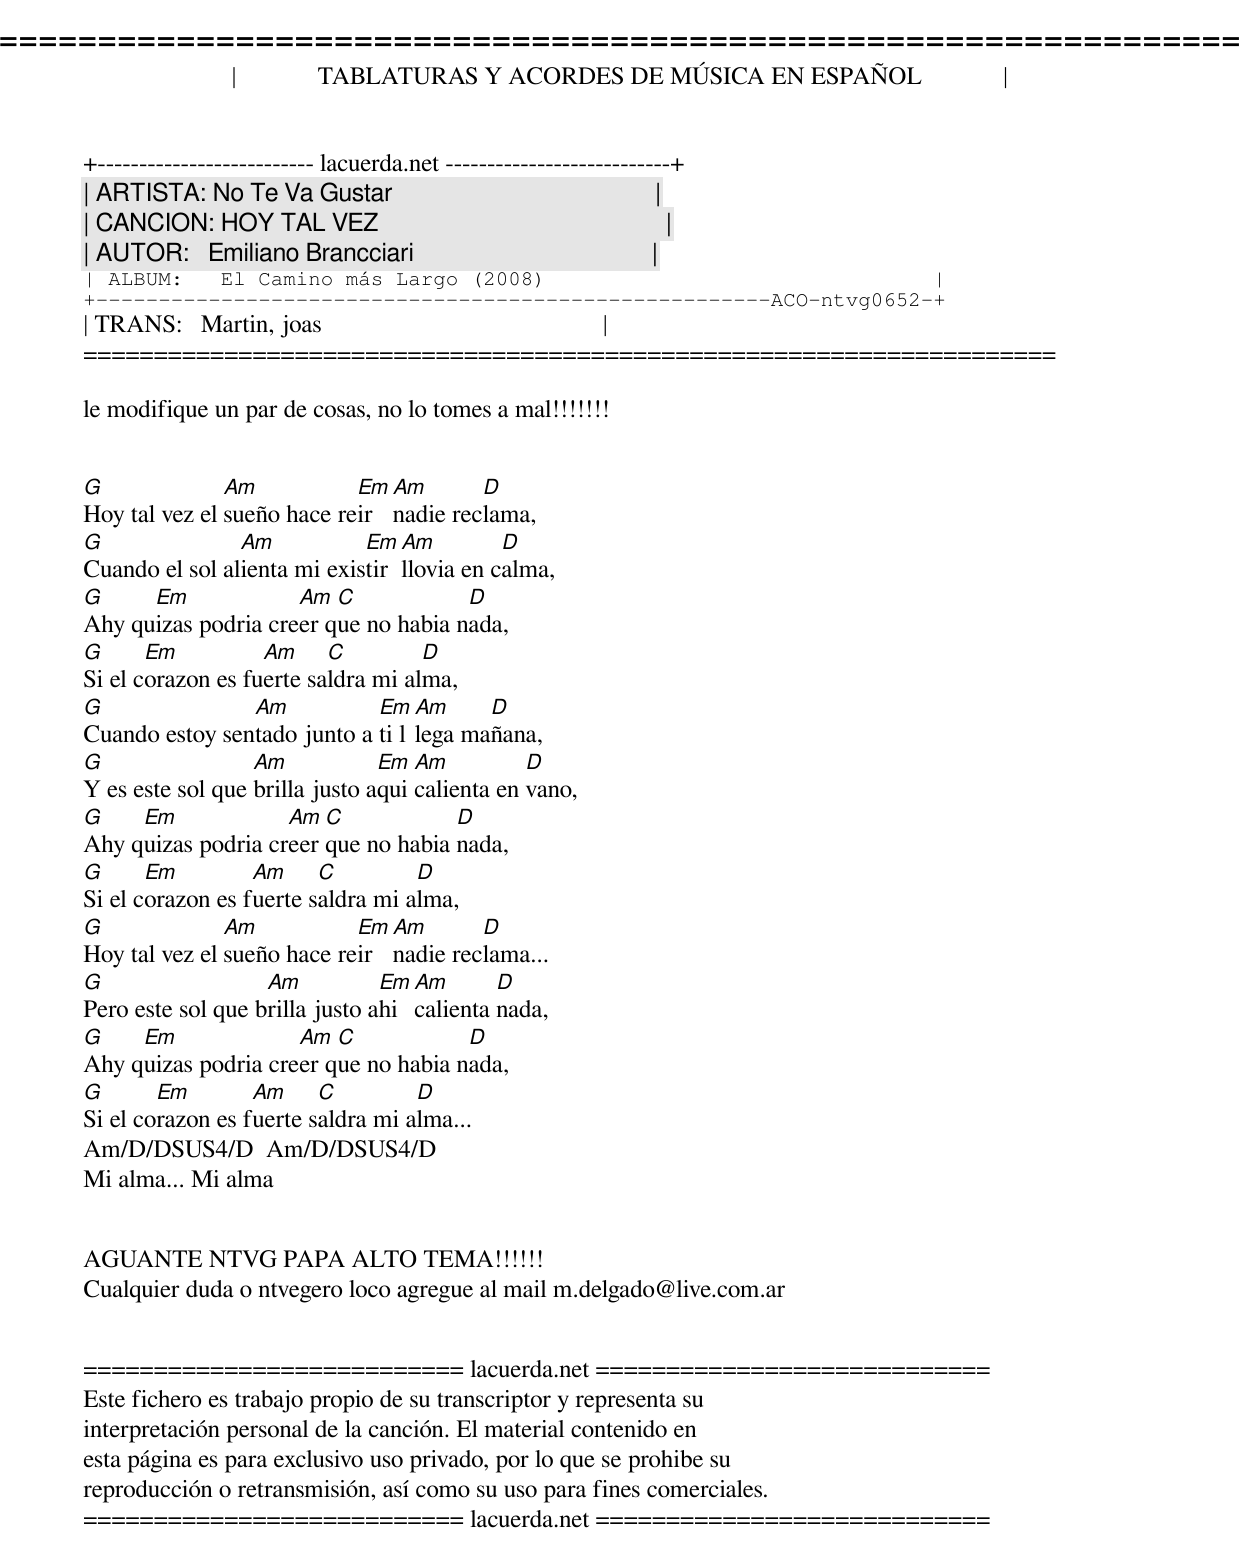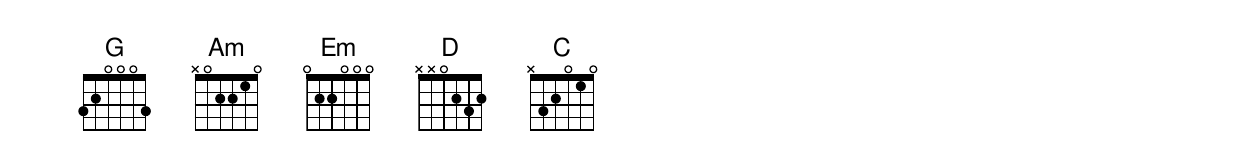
=====================================================================
|             TABLATURAS Y ACORDES DE MÚSICA EN ESPAÑOL             |
+-------------------------- lacuerda.net ---------------------------+
| ARTISTA: No Te Va Gustar                                          |
| CANCION: HOY TAL VEZ                                              |
| AUTOR:   Emiliano Brancciari                                      |
| ALBUM:   El Camino más Largo (2008)                               |
+------------------------------------------------------ACO-ntvg0652-+
| TRANS:   Martin, joas                                             |
=====================================================================

le modifique un par de cosas, no lo tomes a mal!!!!!!!


G              Am           Em Am       D
Hoy tal vez el sueño hace reir nadie reclama,
G               Am           Em  Am         D
Cuando el sol alienta mi existir llovia en calma,
G     Em             Am  C            D
Ahy quizas podria creer que no habia nada,
G      Em          Am     C         D
Si el corazon es fuerte saldra mi alma,
G               Am           Em  Am     D
Cuando estoy sentado junto a ti llega mañana,
G                 Am            Em  Am          D
Y es este sol que brilla justo aqui calienta en vano,
G    Em             Am  C            D
Ahy quizas podria creer que no habia nada,
G      Em         Am     C         D
Si el corazon es fuerte saldra mi alma,
G              Am           Em Am       D
Hoy tal vez el sueño hace reir nadie reclama...
G                  Am           Em Am       D
Pero este sol que brilla justo ahi calienta nada,
G    Em              Am  C            D
Ahy quizas podria creer que no habia nada,
G       Em        Am     C         D
Si el corazon es fuerte saldra mi alma...
Am/D/DSUS4/D  Am/D/DSUS4/D
Mi alma... Mi alma


AGUANTE NTVG PAPA ALTO TEMA!!!!!!
Cualquier duda o ntvegero loco agregue al mail m.delgado@live.com.ar


=========================== lacuerda.net ============================
Este fichero es trabajo propio de su transcriptor y representa su
interpretación personal de la canción. El material contenido en
esta página es para exclusivo uso privado, por lo que se prohibe su
reproducción o retransmisión, así como su uso para fines comerciales.
=========================== lacuerda.net ============================
